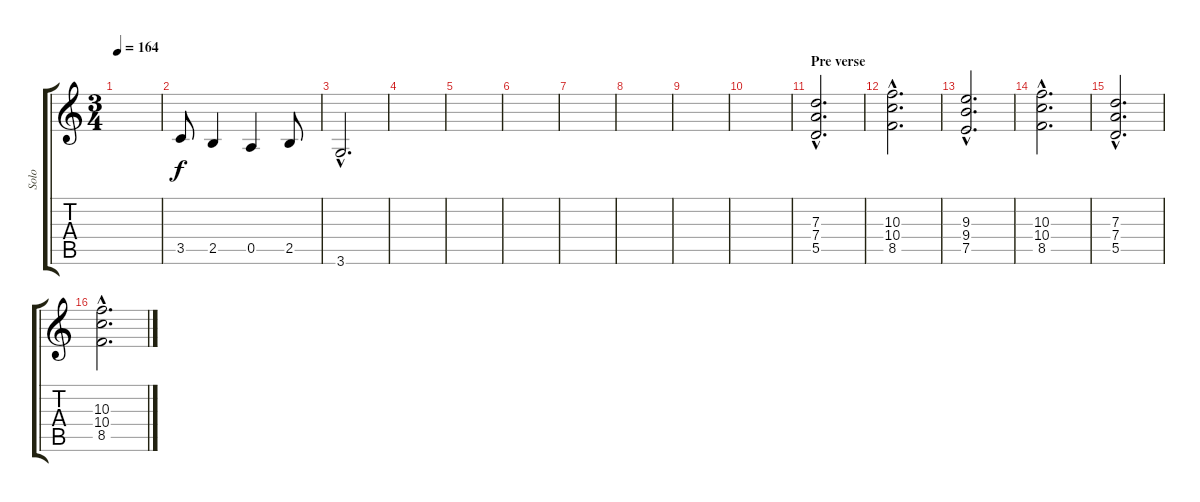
\track ("Solo" "Solo") {instrument acousticguitarsteel}
\staff {score tabs}
\tuning (E4 B3 G3 D3 A2 E2) {hide}
\ts (3 4)
\tempo 164
\clef g2
\ks c
|
3.5.8{volume 13 instrument acousticguitarsteel} 2.5.4 0.5.4 2.5.8 |
3.6{hac}.2{d} |
|
|
|
|
|
|
|
\section ("" "Pre verse")
(7.3{hac} 7.4{hac} 5.5{hac}).2{d volume 9} |
(10.3{hac} 10.4{hac} 8.5{hac}).2{d} |
(9.3{hac} 9.4{hac} 7.5{hac}).2{d} |
(10.3{hac} 10.4{hac} 8.5{hac}).2{d} |
(7.3{hac} 7.4{hac} 5.5{hac}).2{d} |
(10.3{hac} 10.4{hac} 8.5{hac}).2{d}
